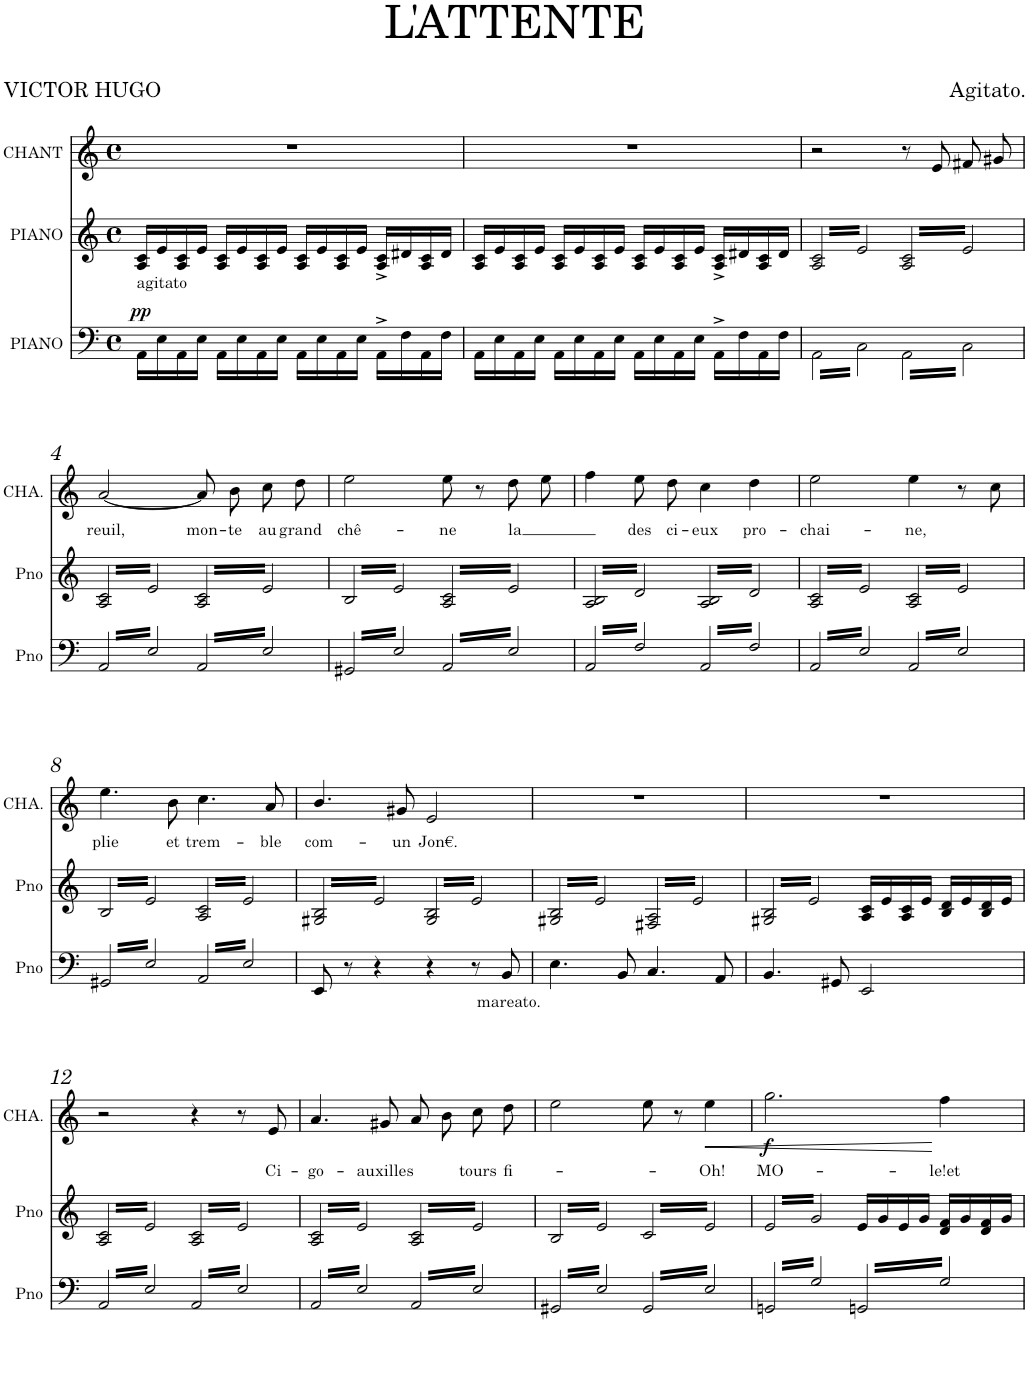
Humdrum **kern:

**kern	**text	**dynam	**kern	**text	**kern	**text	**dynam
*part3	*part3	*part3	*part2	*part2	*part1	*part1	*part1
*staff3	*staff3	*staff3	*staff2	*staff2	*staff1	*staff1	*staff1
*I"PIANO	*	*	*I"PIANO	*	*I"CHANT	*	*
*I'Pno	*	*	*I'Pno	*	*I'CHA.	*	*
*clefF4	*	*	*clefG2	*	*clefG2	*	*
*k[]	*	*	*k[]	*	*k[]	*	*
*M4/4	*	*	*M4/4	*	*M4/4	*	*
*met(c)	*	*	*met(c)	*	*met(c)	*	*
=1	=1	=1	=1	=1	=1	=1	=1
!	!	!LO:DY:a	!	!	!	!	!
16AA\LL	.	pp	16A/ 16c/LL	.	1r	.	.
!	!	!	!	!LO:LY:b	!	!	!
16E\	.	.	16e/	agitato	.	.	.
16AA\	.	.	16A/ 16c/	.	.	.	.
16E\JJ	.	.	16e/JJ	.	.	.	.
16AA\LL	.	.	16A/ 16c/LL	.	.	.	.
16E\	.	.	16e/	.	.	.	.
16AA\	.	.	16A/ 16c/	.	.	.	.
16E\JJ	.	.	16e/JJ	.	.	.	.
16AA\LL	.	.	16A/ 16c/LL	.	.	.	.
16E\	.	.	16e/	.	.	.	.
16AA\	.	.	16A/ 16c/	.	.	.	.
16E\JJ	.	.	16e/JJ	.	.	.	.
16AA^\LL	.	.	16A/^ 16c/^LL	.	.	.	.
16F\	.	.	16d#X/	.	.	.	.
16AA\	.	.	16A/ 16c/	.	.	.	.
16F\JJ	.	.	16d#/JJ	.	.	.	.
=2	=2	=2	=2	=2	=2	=2	=2
16AA\LL	.	.	16A/ 16c/LL	.	1r	.	.
16E\	.	.	16e/	.	.	.	.
16AA\	.	.	16A/ 16c/	.	.	.	.
16E\JJ	.	.	16e/JJ	.	.	.	.
16AA\LL	.	.	16A/ 16c/LL	.	.	.	.
16E\	.	.	16e/	.	.	.	.
16AA\	.	.	16A/ 16c/	.	.	.	.
16E\JJ	.	.	16e/JJ	.	.	.	.
16AA\LL	.	.	16A/ 16c/LL	.	.	.	.
16E\	.	.	16e/	.	.	.	.
16AA\	.	.	16A/ 16c/	.	.	.	.
16E\JJ	.	.	16e/JJ	.	.	.	.
16AA^\LL	.	.	16A/^ 16c/^LL	.	.	.	.
16F\	.	.	16d#X/	.	.	.	.
16AA\	.	.	16A/ 16c/	.	.	.	.
16F\JJ	.	.	16d#/JJ	.	.	.	.
=3	=3	=3	=3	=3	=3	=3	=3
*tremolo	*	*	*	*	*	*	*
*	*	*	*tremolo	*	*	*	*
32AA\LLL	.	.	32A/ 32c/LLL	.	2r	.	.
32C\	.	.	32e/	.	.	.	.
32AA\	.	.	32A/ 32c/	.	.	.	.
32C\	.	.	32e/	.	.	.	.
32AA\	.	.	32A/ 32c/	.	.	.	.
32C\	.	.	32e/	.	.	.	.
32AA\	.	.	32A/ 32c/	.	.	.	.
32C\	.	.	32e/	.	.	.	.
32AA\	.	.	32A/ 32c/	.	.	.	.
32C\	.	.	32e/	.	.	.	.
32AA\	.	.	32A/ 32c/	.	.	.	.
32C\	.	.	32e/	.	.	.	.
32AA\	.	.	32A/ 32c/	.	.	.	.
32C\	.	.	32e/	.	.	.	.
32AA\	.	.	32A/ 32c/	.	.	.	.
32C\JJJ	.	.	32e/JJJ	.	.	.	.
32AA\LLL	.	.	32A/ 32c/LLL	.	8r	.	.
32C\	.	.	32e/	.	.	.	.
32AA\	.	.	32A/ 32c/	.	.	.	.
32C\	.	.	32e/	.	.	.	.
32AA\	.	.	32A/ 32c/	.	8e/	.	.
32C\	.	.	32e/	.	.	.	.
32AA\	.	.	32A/ 32c/	.	.	.	.
32C\	.	.	32e/	.	.	.	.
32AA\	.	.	32A/ 32c/	.	8f#X/L	.	.
32C\	.	.	32e/	.	.	.	.
32AA\	.	.	32A/ 32c/	.	.	.	.
32C\	.	.	32e/	.	.	.	.
32AA\	.	.	32A/ 32c/	.	8g#X/J	.	.
32C\	.	.	32e/	.	.	.	.
32AA\	.	.	32A/ 32c/	.	.	.	.
32C\JJJ	.	.	32e/JJJ	.	.	.	.
!!LO:LB:g=z
=4	=4	=4	=4	=4	=4	=4	=4
!	!	!	!	!	!	!LO:LY:b	!
32AA/LLL	.	.	32A/ 32c/LLL	.	[2a/	-reuil,	.
32E/	.	.	32e/	.	.	.	.
32AA/	.	.	32A/ 32c/	.	.	.	.
32E/	.	.	32e/	.	.	.	.
32AA/	.	.	32A/ 32c/	.	.	.	.
32E/	.	.	32e/	.	.	.	.
32AA/	.	.	32A/ 32c/	.	.	.	.
32E/	.	.	32e/	.	.	.	.
32AA/	.	.	32A/ 32c/	.	.	.	.
32E/	.	.	32e/	.	.	.	.
32AA/	.	.	32A/ 32c/	.	.	.	.
32E/	.	.	32e/	.	.	.	.
32AA/	.	.	32A/ 32c/	.	.	.	.
32E/	.	.	32e/	.	.	.	.
32AA/	.	.	32A/ 32c/	.	.	.	.
32E/JJJ	.	.	32e/JJJ	.	.	.	.
!	!	!	!	!	!	!LO:LY:b	!
32AA/LLL	.	.	32A/ 32c/LLL	.	8a/L]	mon-	.
32E/	.	.	32e/	.	.	.	.
32AA/	.	.	32A/ 32c/	.	.	.	.
32E/	.	.	32e/	.	.	.	.
!	!	!	!	!	!	!LO:LY:b	!
32AA/	.	.	32A/ 32c/	.	8b/J	-te	.
32E/	.	.	32e/	.	.	.	.
32AA/	.	.	32A/ 32c/	.	.	.	.
32E/	.	.	32e/	.	.	.	.
!	!	!	!	!	!	!LO:LY:b	!
32AA/	.	.	32A/ 32c/	.	8cc\L	au	.
32E/	.	.	32e/	.	.	.	.
32AA/	.	.	32A/ 32c/	.	.	.	.
32E/	.	.	32e/	.	.	.	.
!	!	!	!	!	!	!LO:LY:b	!
32AA/	.	.	32A/ 32c/	.	8dd\J	grand	.
32E/	.	.	32e/	.	.	.	.
32AA/	.	.	32A/ 32c/	.	.	.	.
32E/JJJ	.	.	32e/JJJ	.	.	.	.
=5	=5	=5	=5	=5	=5	=5	=5
!	!	!	!	!	!	!LO:LY:b	!
32GG#X/LLL	.	.	32B/LLL	.	2ee\	chê-	.
32E/	.	.	32e/	.	.	.	.
32GG#X/	.	.	32B/	.	.	.	.
32E/	.	.	32e/	.	.	.	.
32GG#X/	.	.	32B/	.	.	.	.
32E/	.	.	32e/	.	.	.	.
32GG#X/	.	.	32B/	.	.	.	.
32E/	.	.	32e/	.	.	.	.
32GG#X/	.	.	32B/	.	.	.	.
32E/	.	.	32e/	.	.	.	.
32GG#X/	.	.	32B/	.	.	.	.
32E/	.	.	32e/	.	.	.	.
32GG#X/	.	.	32B/	.	.	.	.
32E/	.	.	32e/	.	.	.	.
32GG#X/	.	.	32B/	.	.	.	.
32E/JJJ	.	.	32e/JJJ	.	.	.	.
!	!	!	!	!	!	!LO:LY:b	!
32AA/LLL	.	.	32A/ 32c/LLL	.	8ee\	-ne	.
32E/	.	.	32e/	.	.	.	.
32AA/	.	.	32A/ 32c/	.	.	.	.
32E/	.	.	32e/	.	.	.	.
32AA/	.	.	32A/ 32c/	.	8r	.	.
32E/	.	.	32e/	.	.	.	.
32AA/	.	.	32A/ 32c/	.	.	.	.
32E/	.	.	32e/	.	.	.	.
!	!	!	!	!	!	!LO:LY:b	!
32AA/	.	.	32A/ 32c/	.	8dd\L	la	.
32E/	.	.	32e/	.	.	.	.
32AA/	.	.	32A/ 32c/	.	.	.	.
32E/	.	.	32e/	.	.	.	.
32AA/	.	.	32A/ 32c/	.	8ee\J	.	.
32E/	.	.	32e/	.	.	.	.
32AA/	.	.	32A/ 32c/	.	.	.	.
32E/JJJ	.	.	32e/JJJ	.	.	.	.
=6	=6	=6	=6	=6	=6	=6	=6
32AA/LLL	.	.	32A/ 32B/LLL	.	4ff\	.	.
32F/	.	.	32d/	.	.	.	.
32AA/	.	.	32A/ 32B/	.	.	.	.
32F/	.	.	32d/	.	.	.	.
32AA/	.	.	32A/ 32B/	.	.	.	.
32F/	.	.	32d/	.	.	.	.
32AA/	.	.	32A/ 32B/	.	.	.	.
32F/	.	.	32d/	.	.	.	.
!	!	!	!	!	!	!LO:LY:b	!
32AA/	.	.	32A/ 32B/	.	8ee\L	des	.
32F/	.	.	32d/	.	.	.	.
32AA/	.	.	32A/ 32B/	.	.	.	.
32F/	.	.	32d/	.	.	.	.
!	!	!	!	!	!	!LO:LY:b	!
32AA/	.	.	32A/ 32B/	.	8dd\J	ci-	.
32F/	.	.	32d/	.	.	.	.
32AA/	.	.	32A/ 32B/	.	.	.	.
32F/JJJ	.	.	32d/JJJ	.	.	.	.
!	!	!	!	!	!	!LO:LY:b	!
32AA/LLL	.	.	32A/ 32B/LLL	.	4cc\	-eux	.
32F/	.	.	32d/	.	.	.	.
32AA/	.	.	32A/ 32B/	.	.	.	.
32F/	.	.	32d/	.	.	.	.
32AA/	.	.	32A/ 32B/	.	.	.	.
32F/	.	.	32d/	.	.	.	.
32AA/	.	.	32A/ 32B/	.	.	.	.
32F/	.	.	32d/	.	.	.	.
!	!	!	!	!	!	!LO:LY:b	!
32AA/	.	.	32A/ 32B/	.	4dd\	pro-	.
32F/	.	.	32d/	.	.	.	.
32AA/	.	.	32A/ 32B/	.	.	.	.
32F/	.	.	32d/	.	.	.	.
32AA/	.	.	32A/ 32B/	.	.	.	.
32F/	.	.	32d/	.	.	.	.
32AA/	.	.	32A/ 32B/	.	.	.	.
32F/JJJ	.	.	32d/JJJ	.	.	.	.
=7	=7	=7	=7	=7	=7	=7	=7
!	!	!	!	!	!	!LO:LY:b	!
32AA/LLL	.	.	32A/ 32c/LLL	.	2ee\	-chai-	.
32E/	.	.	32e/	.	.	.	.
32AA/	.	.	32A/ 32c/	.	.	.	.
32E/	.	.	32e/	.	.	.	.
32AA/	.	.	32A/ 32c/	.	.	.	.
32E/	.	.	32e/	.	.	.	.
32AA/	.	.	32A/ 32c/	.	.	.	.
32E/	.	.	32e/	.	.	.	.
32AA/	.	.	32A/ 32c/	.	.	.	.
32E/	.	.	32e/	.	.	.	.
32AA/	.	.	32A/ 32c/	.	.	.	.
32E/	.	.	32e/	.	.	.	.
32AA/	.	.	32A/ 32c/	.	.	.	.
32E/	.	.	32e/	.	.	.	.
32AA/	.	.	32A/ 32c/	.	.	.	.
32E/JJJ	.	.	32e/JJJ	.	.	.	.
!	!	!	!	!	!	!LO:LY:b	!
32AA/LLL	.	.	32A/ 32c/LLL	.	4ee\	-ne,	.
32E/	.	.	32e/	.	.	.	.
32AA/	.	.	32A/ 32c/	.	.	.	.
32E/	.	.	32e/	.	.	.	.
32AA/	.	.	32A/ 32c/	.	.	.	.
32E/	.	.	32e/	.	.	.	.
32AA/	.	.	32A/ 32c/	.	.	.	.
32E/	.	.	32e/	.	.	.	.
32AA/	.	.	32A/ 32c/	.	8r	.	.
32E/	.	.	32e/	.	.	.	.
32AA/	.	.	32A/ 32c/	.	.	.	.
32E/	.	.	32e/	.	.	.	.
32AA/	.	.	32A/ 32c/	.	8cc\	.	.
32E/	.	.	32e/	.	.	.	.
32AA/	.	.	32A/ 32c/	.	.	.	.
32E/JJJ	.	.	32e/JJJ	.	.	.	.
!!LO:LB:g=z
=8	=8	=8	=8	=8	=8	=8	=8
!	!	!	!	!	!	!LO:LY:b	!
32GG#X/LLL	.	.	32B/LLL	.	4.ee\	plie	.
32E/	.	.	32e/	.	.	.	.
32GG#X/	.	.	32B/	.	.	.	.
32E/	.	.	32e/	.	.	.	.
32GG#X/	.	.	32B/	.	.	.	.
32E/	.	.	32e/	.	.	.	.
32GG#X/	.	.	32B/	.	.	.	.
32E/	.	.	32e/	.	.	.	.
32GG#X/	.	.	32B/	.	.	.	.
32E/	.	.	32e/	.	.	.	.
32GG#X/	.	.	32B/	.	.	.	.
32E/	.	.	32e/	.	.	.	.
!	!	!	!	!	!	!LO:LY:b	!
32GG#X/	.	.	32B/	.	8b\	et	.
32E/	.	.	32e/	.	.	.	.
32GG#X/	.	.	32B/	.	.	.	.
32E/JJJ	.	.	32e/JJJ	.	.	.	.
!	!	!	!	!	!	!LO:LY:b	!
32AA/LLL	.	.	32A/ 32c/LLL	.	4.cc\	trem-	.
32E/	.	.	32e/	.	.	.	.
32AA/	.	.	32A/ 32c/	.	.	.	.
32E/	.	.	32e/	.	.	.	.
32AA/	.	.	32A/ 32c/	.	.	.	.
32E/	.	.	32e/	.	.	.	.
32AA/	.	.	32A/ 32c/	.	.	.	.
32E/	.	.	32e/	.	.	.	.
32AA/	.	.	32A/ 32c/	.	.	.	.
32E/	.	.	32e/	.	.	.	.
32AA/	.	.	32A/ 32c/	.	.	.	.
32E/	.	.	32e/	.	.	.	.
!	!	!	!	!	!	!LO:LY:b	!
32AA/	.	.	32A/ 32c/	.	8a/	-ble	.
32E/	.	.	32e/	.	.	.	.
32AA/	.	.	32A/ 32c/	.	.	.	.
32E/JJJ	.	.	32e/JJJ	.	.	.	.
*Xtremolo	*	*	*	*	*	*	*
=9	=9	=9	=9	=9	=9	=9	=9
!	!	!	!	!	!	!LO:LY:b	!
8EE/	.	.	32G#X/ 32B/LLL	.	4.b/	com-	.
.	.	.	32e/	.	.	.	.
.	.	.	32G#X/ 32B/	.	.	.	.
.	.	.	32e/	.	.	.	.
8r	.	.	32G#X/ 32B/	.	.	.	.
.	.	.	32e/	.	.	.	.
.	.	.	32G#X/ 32B/	.	.	.	.
.	.	.	32e/	.	.	.	.
4r	.	.	32G#X/ 32B/	.	.	.	.
.	.	.	32e/	.	.	.	.
.	.	.	32G#X/ 32B/	.	.	.	.
.	.	.	32e/	.	.	.	.
!	!	!	!	!	!	!LO:LY:b	!
.	.	.	32G#X/ 32B/	.	8g#X/	-un	.
.	.	.	32e/	.	.	.	.
.	.	.	32G#X/ 32B/	.	.	.	.
.	.	.	32e/JJJ	.	.	.	.
!	!	!	!	!	!	!LO:LY:b	!
4r	.	.	32G#/ 32B/LLL	.	2e/	Jon€.	.
.	.	.	32e/	.	.	.	.
.	.	.	32G#/ 32B/	.	.	.	.
.	.	.	32e/	.	.	.	.
.	.	.	32G#/ 32B/	.	.	.	.
.	.	.	32e/	.	.	.	.
.	.	.	32G#/ 32B/	.	.	.	.
.	.	.	32e/	.	.	.	.
8r	.	.	32G#/ 32B/	.	.	.	.
.	.	.	32e/	.	.	.	.
.	.	.	32G#/ 32B/	.	.	.	.
.	.	.	32e/	.	.	.	.
!	!LO:LY:b	!	!	!	!	!	!
8BB/	mareato.	.	32G#/ 32B/	.	.	.	.
.	.	.	32e/	.	.	.	.
.	.	.	32G#/ 32B/	.	.	.	.
.	.	.	32e/JJJ	.	.	.	.
=10	=10	=10	=10	=10	=10	=10	=10
4.E\	.	.	32G#X/ 32B/LLL	.	1r	.	.
.	.	.	32e/	.	.	.	.
.	.	.	32G#X/ 32B/	.	.	.	.
.	.	.	32e/	.	.	.	.
.	.	.	32G#X/ 32B/	.	.	.	.
.	.	.	32e/	.	.	.	.
.	.	.	32G#X/ 32B/	.	.	.	.
.	.	.	32e/	.	.	.	.
.	.	.	32G#X/ 32B/	.	.	.	.
.	.	.	32e/	.	.	.	.
.	.	.	32G#X/ 32B/	.	.	.	.
.	.	.	32e/	.	.	.	.
8BB/	.	.	32G#X/ 32B/	.	.	.	.
.	.	.	32e/	.	.	.	.
.	.	.	32G#X/ 32B/	.	.	.	.
.	.	.	32e/JJJ	.	.	.	.
4.C/	.	.	32F#X/ 32A/LLL	.	.	.	.
.	.	.	32e/	.	.	.	.
.	.	.	32F#X/ 32A/	.	.	.	.
.	.	.	32e/	.	.	.	.
.	.	.	32F#X/ 32A/	.	.	.	.
.	.	.	32e/	.	.	.	.
.	.	.	32F#X/ 32A/	.	.	.	.
.	.	.	32e/	.	.	.	.
.	.	.	32F#X/ 32A/	.	.	.	.
.	.	.	32e/	.	.	.	.
.	.	.	32F#X/ 32A/	.	.	.	.
.	.	.	32e/	.	.	.	.
8AA/	.	.	32F#X/ 32A/	.	.	.	.
.	.	.	32e/	.	.	.	.
.	.	.	32F#X/ 32A/	.	.	.	.
.	.	.	32e/JJJ	.	.	.	.
=11	=11	=11	=11	=11	=11	=11	=11
4.BB/	.	.	32G#X/ 32B/LLL	.	1r	.	.
.	.	.	32e/	.	.	.	.
.	.	.	32G#X/ 32B/	.	.	.	.
.	.	.	32e/	.	.	.	.
.	.	.	32G#X/ 32B/	.	.	.	.
.	.	.	32e/	.	.	.	.
.	.	.	32G#X/ 32B/	.	.	.	.
.	.	.	32e/	.	.	.	.
.	.	.	32G#X/ 32B/	.	.	.	.
.	.	.	32e/	.	.	.	.
.	.	.	32G#X/ 32B/	.	.	.	.
.	.	.	32e/	.	.	.	.
8GG#X/	.	.	32G#X/ 32B/	.	.	.	.
.	.	.	32e/	.	.	.	.
.	.	.	32G#X/ 32B/	.	.	.	.
.	.	.	32e/JJJ	.	.	.	.
*	*	*	*Xtremolo	*	*	*	*
2EE/	.	.	16A/ 16c/LL	.	.	.	.
.	.	.	.	.	.	.	.
.	.	.	16e/	.	.	.	.
.	.	.	.	.	.	.	.
.	.	.	16A/ 16c/	.	.	.	.
.	.	.	.	.	.	.	.
.	.	.	16e/JJ	.	.	.	.
.	.	.	.	.	.	.	.
.	.	.	16B/ 16d/LL	.	.	.	.
.	.	.	16e/	.	.	.	.
.	.	.	16B/ 16d/	.	.	.	.
.	.	.	16e/JJ	.	.	.	.
!!LO:LB:g=z
=12	=12	=12	=12	=12	=12	=12	=12
*tremolo	*	*	*	*	*	*	*
*	*	*	*tremolo	*	*	*	*
32AA/LLL	.	.	32A/ 32c/LLL	.	2r	.	.
32E/	.	.	32e/	.	.	.	.
32AA/	.	.	32A/ 32c/	.	.	.	.
32E/	.	.	32e/	.	.	.	.
32AA/	.	.	32A/ 32c/	.	.	.	.
32E/	.	.	32e/	.	.	.	.
32AA/	.	.	32A/ 32c/	.	.	.	.
32E/	.	.	32e/	.	.	.	.
32AA/	.	.	32A/ 32c/	.	.	.	.
32E/	.	.	32e/	.	.	.	.
32AA/	.	.	32A/ 32c/	.	.	.	.
32E/	.	.	32e/	.	.	.	.
32AA/	.	.	32A/ 32c/	.	.	.	.
32E/	.	.	32e/	.	.	.	.
32AA/	.	.	32A/ 32c/	.	.	.	.
32E/JJJ	.	.	32e/JJJ	.	.	.	.
32AA/LLL	.	.	32A/ 32c/LLL	.	4r	.	.
32E/	.	.	32e/	.	.	.	.
32AA/	.	.	32A/ 32c/	.	.	.	.
32E/	.	.	32e/	.	.	.	.
32AA/	.	.	32A/ 32c/	.	.	.	.
32E/	.	.	32e/	.	.	.	.
32AA/	.	.	32A/ 32c/	.	.	.	.
32E/	.	.	32e/	.	.	.	.
32AA/	.	.	32A/ 32c/	.	8r	.	.
32E/	.	.	32e/	.	.	.	.
32AA/	.	.	32A/ 32c/	.	.	.	.
32E/	.	.	32e/	.	.	.	.
!	!	!	!	!	!	!LO:LY:b	!
32AA/	.	.	32A/ 32c/	.	8e/	Ci-	.
32E/	.	.	32e/	.	.	.	.
32AA/	.	.	32A/ 32c/	.	.	.	.
32E/JJJ	.	.	32e/JJJ	.	.	.	.
=13	=13	=13	=13	=13	=13	=13	=13
!	!	!	!	!	!	!LO:LY:b	!
32AA/LLL	.	.	32A/ 32c/LLL	.	4.a/	-go-	.
32E/	.	.	32e/	.	.	.	.
32AA/	.	.	32A/ 32c/	.	.	.	.
32E/	.	.	32e/	.	.	.	.
32AA/	.	.	32A/ 32c/	.	.	.	.
32E/	.	.	32e/	.	.	.	.
32AA/	.	.	32A/ 32c/	.	.	.	.
32E/	.	.	32e/	.	.	.	.
32AA/	.	.	32A/ 32c/	.	.	.	.
32E/	.	.	32e/	.	.	.	.
32AA/	.	.	32A/ 32c/	.	.	.	.
32E/	.	.	32e/	.	.	.	.
!	!	!	!	!	!	!LO:LY:b	!
32AA/	.	.	32A/ 32c/	.	8g#X/	-auxilles	.
32E/	.	.	32e/	.	.	.	.
32AA/	.	.	32A/ 32c/	.	.	.	.
32E/JJJ	.	.	32e/JJJ	.	.	.	.
32AA/LLL	.	.	32A/ 32c/LLL	.	8a/L	.	.
32E/	.	.	32e/	.	.	.	.
32AA/	.	.	32A/ 32c/	.	.	.	.
32E/	.	.	32e/	.	.	.	.
32AA/	.	.	32A/ 32c/	.	8b/J	.	.
32E/	.	.	32e/	.	.	.	.
32AA/	.	.	32A/ 32c/	.	.	.	.
32E/	.	.	32e/	.	.	.	.
!	!	!	!	!	!	!LO:LY:b	!
32AA/	.	.	32A/ 32c/	.	8cc\L	tours	.
32E/	.	.	32e/	.	.	.	.
32AA/	.	.	32A/ 32c/	.	.	.	.
32E/	.	.	32e/	.	.	.	.
!	!	!	!	!	!	!LO:LY:b	!
32AA/	.	.	32A/ 32c/	.	8dd\J	fi-	.
32E/	.	.	32e/	.	.	.	.
32AA/	.	.	32A/ 32c/	.	.	.	.
32E/JJJ	.	.	32e/JJJ	.	.	.	.
=14	=14	=14	=14	=14	=14	=14	=14
32GG#X/LLL	.	.	32B/LLL	.	2ee\	.	.
32E/	.	.	32e/	.	.	.	.
32GG#X/	.	.	32B/	.	.	.	.
32E/	.	.	32e/	.	.	.	.
32GG#X/	.	.	32B/	.	.	.	.
32E/	.	.	32e/	.	.	.	.
32GG#X/	.	.	32B/	.	.	.	.
32E/	.	.	32e/	.	.	.	.
32GG#X/	.	.	32B/	.	.	.	.
32E/	.	.	32e/	.	.	.	.
32GG#X/	.	.	32B/	.	.	.	.
32E/	.	.	32e/	.	.	.	.
32GG#X/	.	.	32B/	.	.	.	.
32E/	.	.	32e/	.	.	.	.
32GG#X/	.	.	32B/	.	.	.	.
32E/JJJ	.	.	32e/JJJ	.	.	.	.
32GG#/LLL	.	.	32c/LLL	.	8ee\	.	.
32E/	.	.	32e/	.	.	.	.
32GG#/	.	.	32c/	.	.	.	.
32E/	.	.	32e/	.	.	.	.
32GG#/	.	.	32c/	.	8r	.	.
32E/	.	.	32e/	.	.	.	.
32GG#/	.	.	32c/	.	.	.	.
32E/	.	.	32e/	.	.	.	.
!	!	!	!	!	!	!LO:LY:b	!LO:HP:b
32GG#/	.	.	32c/	.	4ee\	-Oh!	<
32E/	.	.	32e/	.	.	.	.
32GG#/	.	.	32c/	.	.	.	.
32E/	.	.	32e/	.	.	.	.
32GG#/	.	.	32c/	.	.	.	.
32E/	.	.	32e/	.	.	.	.
32GG#/	.	.	32c/	.	.	.	.
32E/JJJ	.	.	32e/JJJ	.	.	.	.
=15	=15	=15	=15	=15	=15	=15	=15
!	!	!	!	!	!	!LO:LY:b	!LO:DY:b
32GGn/LLL	.	.	32e/LLL	.	2.gg\	MO-	f
32G/	.	.	32g/	.	.	.	.
32GGn/	.	.	32e/	.	.	.	.
32G/	.	.	32g/	.	.	.	.
32GGn/	.	.	32e/	.	.	.	.
32G/	.	.	32g/	.	.	.	.
32GGn/	.	.	32e/	.	.	.	.
32G/	.	.	32g/	.	.	.	.
32GGn/	.	.	32e/	.	.	.	.
32G/	.	.	32g/	.	.	.	.
32GGn/	.	.	32e/	.	.	.	.
32G/	.	.	32g/	.	.	.	.
32GGn/	.	.	32e/	.	.	.	.
32G/	.	.	32g/	.	.	.	.
32GGn/	.	.	32e/	.	.	.	.
32G/JJJ	.	.	32g/JJJ	.	.	.	.
*	*	*	*Xtremolo	*	*	*	*
32GGn/LLL	.	.	16e/LL	.	.	.	.
32G/	.	.	.	.	.	.	.
32GGn/	.	.	16g/	.	.	.	.
32G/	.	.	.	.	.	.	.
32GGn/	.	.	16e/	.	.	.	.
32G/	.	.	.	.	.	.	.
32GGn/	.	.	16g/JJ	.	.	.	.
32G/	.	.	.	.	.	.	.
!	!	!	!	!	!	!LO:LY:b	!
32GGn/	.	.	16d/ 16f/LL	.	4ff\	-le!et	[
32G/	.	.	.	.	.	.	.
32GGn/	.	.	16g/	.	.	.	.
32G/	.	.	.	.	.	.	.
32GGn/	.	.	16d/ 16f/	.	.	.	.
32G/	.	.	.	.	.	.	.
32GGn/	.	.	16g/JJ	.	.	.	.
32G/JJJ	.	.	.	.	.	.	.
*Xtremolo	*	*	*	*	*	*	*
.	.	.	.	.	.	.	.
.	.	.	.	.	.	.	.
.	.	.	.	.	.	.	.
.	.	.	.	.	.	.	.
.	.	.	.	.	.	.	.
.	.	.	.	.	.	.	.
.	.	.	.	.	.	.	.
.	.	.	.	.	.	.	.
=	=	=	=	=	=	=	=
*-	*-	*-	*-	*-	*-	*-	*-
